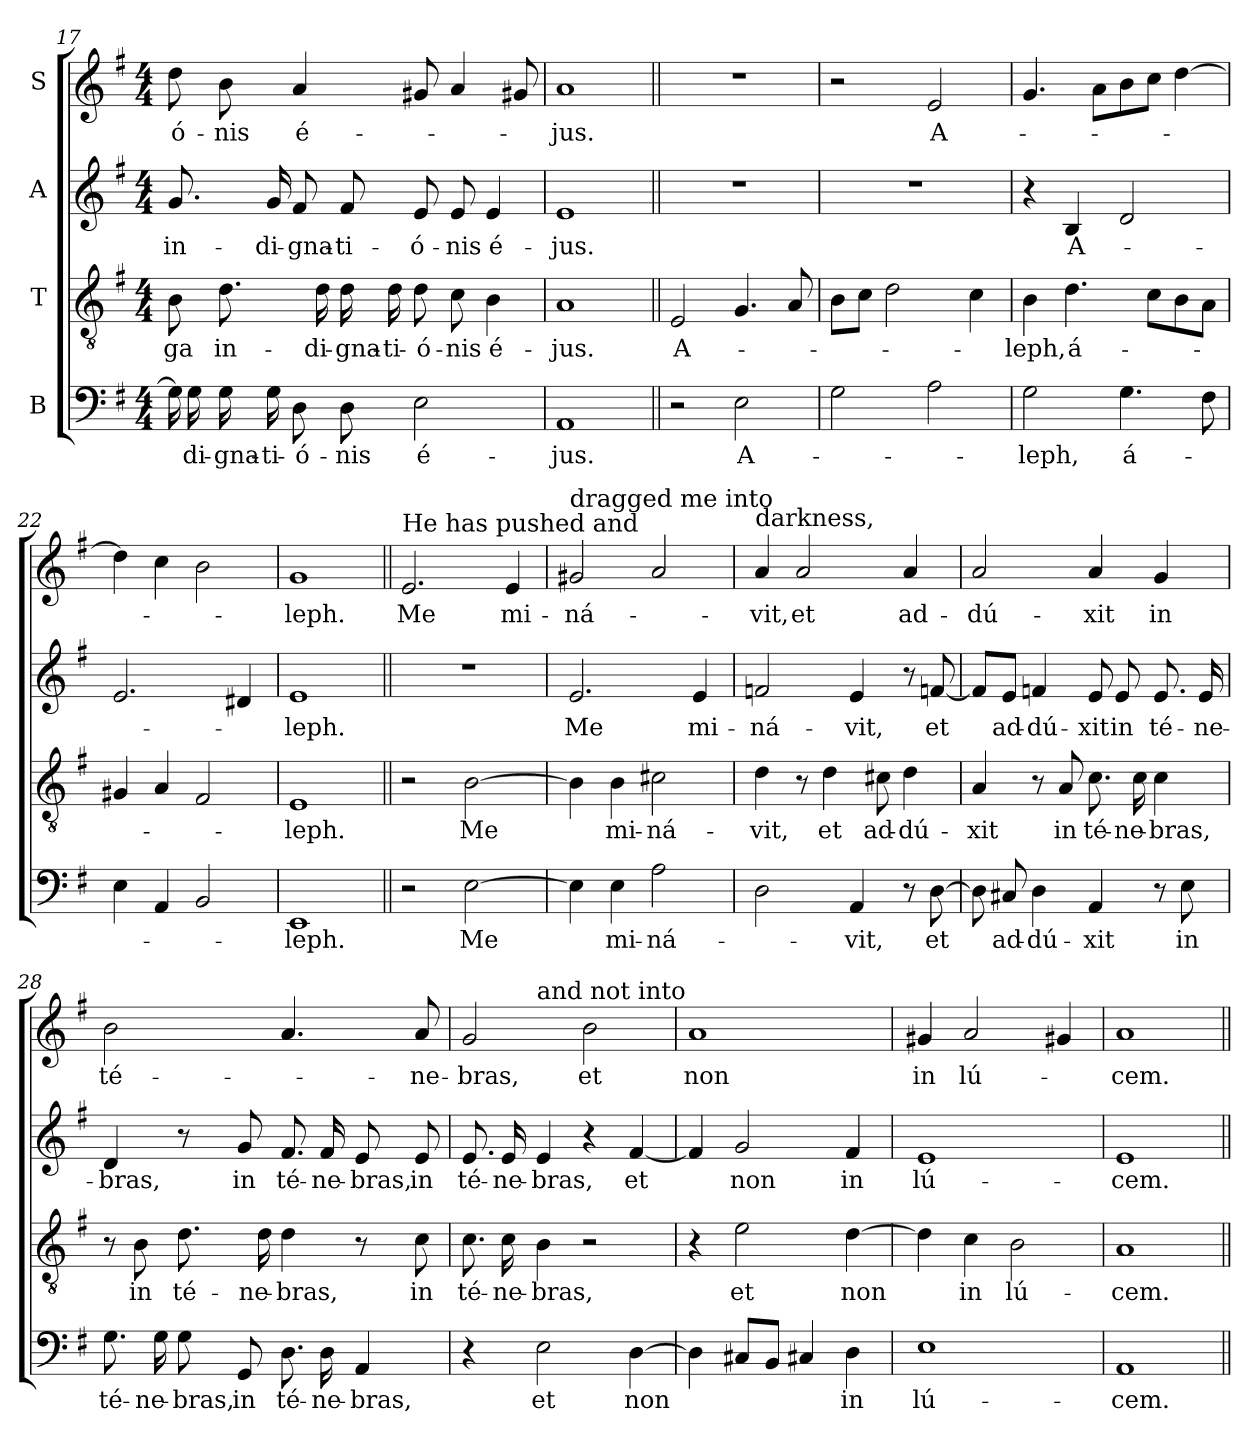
**kern	**text	**kern	**text	**kern	**text	**kern	**text
*part4	*part4	*part3	*part3	*part2	*part2	*part1	*part1
*staff4	*staff4	*staff3	*staff3	*staff2	*staff2	*staff1	*staff1
*I"B	*	*I"T	*	*I"A	*	*I"S	*
*clefF4	*	*clefGv2	*	*clefG2	*	*clefG2	*
*k[f#]	*	*k[f#]	*	*k[f#]	*	*k[f#]	*
*G:	*	*G:	*	*G:	*	*G:	*
*M4/4	*	*M4/4	*	*M4/4	*	*M4/4	*
=17	=17	=17	=17	=17	=17	=17	=17
!	!	!	!LO:LY:b	!	!LO:LY:b	!	!LO:LY:b
16G\]	.	8B\	-ga	8.g/	in-	8dd\	-ó-
!	!LO:LY:b	!	!	!	!	!	!
16G\	-di-	.	.	.	.	.	.
!	!LO:LY:b	!	!LO:LY:b	!	!	!	!LO:LY:b
16G\	-gna-	8.d\	in-	.	.	8b\	-nis
!	!LO:LY:b	!	!	!	!LO:LY:b	!	!
16G\	-ti-	.	.	16g/	-di-	.	.
!	!LO:LY:b	!	!	!	!LO:LY:b	!	!LO:LY:b
8D\	-ó-	.	.	8f#/	-gna-	4a/	é-
!	!	!	!LO:LY:b	!	!	!	!
.	.	16d\	-di-	.	.	.	.
!	!LO:LY:b	!	!LO:LY:b	!	!LO:LY:b	!	!
8D\	-nis	16d\	-gna-	8f#/	-ti-	.	.
!	!	!	!LO:LY:b	!	!	!	!
.	.	16d\	-ti-	.	.	.	.
!	!LO:LY:b	!	!LO:LY:b	!	!LO:LY:b	!	!
2E\	é-	8d\	-ó-	8e/	-ó-	8g#X/	.
!	!	!	!LO:LY:b	!	!LO:LY:b	!	!
.	.	8c\	-nis	8e/	-nis	4a/	.
!	!	!	!LO:LY:b	!	!LO:LY:b	!	!
.	.	4B\	é-	4e/	é-	.	.
.	.	.	.	.	.	8g#X/	.
!!LO:PB:g=z
=18	=18	=18	=18	=18	=18	=18	=18
!	!LO:LY:b	!	!LO:LY:b	!	!LO:LY:b	!	!LO:LY:b
1AA	-jus.	1A	-jus.	1e	-jus.	1a	-jus.
=19||	=19||	=19||	=19||	=19||	=19||	=19||	=19||
!	!	!	!LO:LY:b	!	!	!	!
2r	.	2E/	A-	1r	.	1r	.
!	!LO:LY:b	!	!	!	!	!	!
2E\	A-	4.G/	.	.	.	.	.
.	.	8A/	.	.	.	.	.
=20	=20	=20	=20	=20	=20	=20	=20
2G\	.	8B\L	.	1r	.	2r	.
.	.	8c\J	.	.	.	.	.
.	.	2d\	.	.	.	.	.
!	!	!	!	!	!	!	!LO:LY:b
2A\	.	.	.	.	.	2e/	A-
.	.	4c\	.	.	.	.	.
=21	=21	=21	=21	=21	=21	=21	=21
!	!LO:LY:b	!	!LO:LY:b	!	!	!	!
2G\	-leph,	4B\	-leph,	4r	.	4.g/	.
!	!	!	!LO:LY:b	!	!LO:LY:b	!	!
.	.	4.d\	á-	4B/	A-	.	.
.	.	.	.	.	.	8a\L	.
!	!LO:LY:b	!	!	!	!	!	!
4.G\	á-	.	.	2d/	.	8b\	.
.	.	8c\L	.	.	.	8cc\J	.
.	.	8B\	.	.	.	[4dd\	.
8F#\	.	8A\J	.	.	.	.	.
=22	=22	=22	=22	=22	=22	=22	=22
4E\	.	4G#X/	.	2.e/	.	4dd\]	.
4AA/	.	4A/	.	.	.	4cc\	.
2BB/	.	2F#/	.	.	.	2b\	.
.	.	.	.	4d#X/	.	.	.
=23	=23	=23	=23	=23	=23	=23	=23
!	!LO:LY:b	!	!LO:LY:b	!	!LO:LY:b	!	!LO:LY:b
1EE	-leph.	1E	-leph.	1e	-leph.	1g	-leph.
!!LO:LB:g=z
=24||	=24||	=24||	=24||	=24||	=24||	=24||	=24||
!	!	!	!	!	!	!LO:TX:a:t=He has pushed and	!
!	!	!	!	!	!	!	!LO:LY:b
2r	.	2r	.	1r	.	2.e/	Me
!	!LO:LY:b	!	!LO:LY:b	!	!	!	!
[2E\	Me	[2B\	Me	.	.	.	.
!	!	!	!	!	!	!	!LO:LY:b
.	.	.	.	.	.	4e/	mi-
=25	=25	=25	=25	=25	=25	=25	=25
!	!	!	!	!	!	!LO:TX:a:t=dragged me into	!
!	!	!	!	!	!LO:LY:b	!	!LO:LY:b
4E\]	.	4B\]	.	2.e/	Me	2g#X/	-ná-
!	!LO:LY:b	!	!LO:LY:b	!	!	!	!
4E\	mi-	4B\	mi-	.	.	.	.
!	!LO:LY:b	!	!LO:LY:b	!	!	!	!
2A\	-ná-	2c#X\	-ná-	.	.	2a/	.
!	!	!	!	!	!LO:LY:b	!	!
.	.	.	.	4e/	mi-	.	.
=26	=26	=26	=26	=26	=26	=26	=26
!	!	!	!	!	!	!LO:TX:a:t=darkness,	!
!	!	!	!LO:LY:b	!	!LO:LY:b	!	!LO:LY:b
2D\	.	4d\	-vit,	2fn/	-ná-	4a/	-vit,
!	!	!	!	!	!	!	!LO:LY:b
.	.	8r	.	.	.	2a/	et
!	!	!	!LO:LY:b	!	!	!	!
.	.	4d\	et	.	.	.	.
!	!LO:LY:b	!	!	!	!LO:LY:b	!	!
4AA/	-vit,	.	.	4e/	-vit,	.	.
!	!	!	!LO:LY:b	!	!	!	!
.	.	8c#X\	ad-	.	.	.	.
!	!	!	!LO:LY:b	!	!	!	!LO:LY:b
8r	.	4d\	-dú-	8r	.	4a/	ad-
!	!LO:LY:b	!	!	!	!LO:LY:b	!	!
[8D\	et	.	.	[8fn/	et	.	.
=27	=27	=27	=27	=27	=27	=27	=27
!	!	!	!LO:LY:b	!	!	!	!LO:LY:b
8D\]	.	4A/	-xit	8f/L]	.	2a/	-dú-
!	!LO:LY:b	!	!	!	!LO:LY:b	!	!
8C#X/	ad-	.	.	8e/J	ad-	.	.
!	!LO:LY:b	!	!	!	!LO:LY:b	!	!
4D\	-dú-	8r	.	4fn/	-dú-	.	.
!	!	!	!LO:LY:b	!	!	!	!
.	.	8A/	in	.	.	.	.
!	!LO:LY:b	!	!LO:LY:b	!	!LO:LY:b	!	!LO:LY:b
4AA/	-xit	8.c\	té-	8e/	-xit	4a/	-xit
!	!	!	!	!	!LO:LY:b	!	!
.	.	.	.	8e/	in	.	.
!	!	!	!LO:LY:b	!	!	!	!
.	.	16c\	-ne-	.	.	.	.
!	!	!	!LO:LY:b	!	!LO:LY:b	!	!LO:LY:b
8r	.	4c\	-bras,	8.e/	té-	4g/	in
!	!LO:LY:b	!	!	!	!	!	!
8E\	in	.	.	.	.	.	.
!	!	!	!	!	!LO:LY:b	!	!
.	.	.	.	16e/	-ne-	.	.
!!LO:PB:g=z
=28	=28	=28	=28	=28	=28	=28	=28
!	!LO:LY:b	!	!	!	!LO:LY:b	!	!LO:LY:b
8.G\	té-	8r	.	4d/	-bras,	2b\	té-
!	!	!	!LO:LY:b	!	!	!	!
.	.	8B\	in	.	.	.	.
!	!LO:LY:b	!	!	!	!	!	!
16G\	-ne-	.	.	.	.	.	.
!	!LO:LY:b	!	!LO:LY:b	!	!	!	!
8G\	-bras,	8.d\	té-	8r	.	.	.
!	!LO:LY:b	!	!	!	!LO:LY:b	!	!
8GG/	in	.	.	8g/	in	.	.
!	!	!	!LO:LY:b	!	!	!	!
.	.	16d\	-ne-	.	.	.	.
!	!LO:LY:b	!	!LO:LY:b	!	!LO:LY:b	!	!
8.D\	té-	4d\	-bras,	8.f#/	té-	4.a/	.
!	!LO:LY:b	!	!	!	!LO:LY:b	!	!
16D\	-ne-	.	.	16f#/	-ne-	.	.
!	!LO:LY:b	!	!	!	!LO:LY:b	!	!
4AA/	-bras,	8r	.	8e/	-bras,	.	.
!	!	!	!LO:LY:b	!	!LO:LY:b	!	!LO:LY:b
.	.	8c\	in	8e/	in	8a/	-ne-
=29	=29	=29	=29	=29	=29	=29	=29
!	!	!	!LO:LY:b	!	!LO:LY:b	!	!LO:LY:b
*	*	*	*	*	*	*^	*
4r	.	8.c\	té-	8.e/	té-	2g/	4ryy	-bras,
!	!	!	!LO:LY:b	!	!LO:LY:b	!	!	!
.	.	16c\	-ne-	16e/	-ne-	.	.	.
!	!	!	!	!	!	!	!LO:TX:a:t=and not into	!
!	!LO:LY:b	!	!LO:LY:b	!	!LO:LY:b	!	!	!
2E\	et	4B\	-bras,	4e/	-bras,	.	2.ryy	.
!	!	!	!	!	!	!	!	!LO:LY:b
.	.	2r	.	4r	.	2b\	.	et
!	!LO:LY:b	!	!	!	!LO:LY:b	!	!	!
[4D\	non	.	.	[4f#/	et	.	.	.
=30	=30	=30	=30	=30	=30	=30	=30	=30
!	!	!	!	!	!	!LO:TX:a:t=light.	!	!
!	!	!	!	!	!	!	!	!LO:LY:b
*	*	*	*	*	*	*v	*v	*
4D\]	.	4r	.	4f#/]	.	1a	non
!	!	!	!LO:LY:b	!	!LO:LY:b	!	!
8C#X/L	.	2e\	et	2g/	non	.	.
8BB/J	.	.	.	.	.	.	.
4C#X/	.	.	.	.	.	.	.
!	!LO:LY:b	!	!LO:LY:b	!	!LO:LY:b	!	!
4D\	in	[4d\	non	4f#/	in	.	.
=31	=31	=31	=31	=31	=31	=31	=31
!	!LO:LY:b	!	!	!	!LO:LY:b	!	!LO:LY:b
1E	lú-	4d\]	.	1e	lú-	4g#X/	in
!	!	!	!LO:LY:b	!	!	!	!LO:LY:b
.	.	4c\	in	.	.	2a/	lú-
!	!	!	!LO:LY:b	!	!	!	!
.	.	2B\	lú-	.	.	.	.
.	.	.	.	.	.	4g#X/	.
=32	=32	=32	=32	=32	=32	=32	=32
!	!LO:LY:b	!	!LO:LY:b	!	!LO:LY:b	!	!LO:LY:b
1AA	-cem.	1A	-cem.	1e	-cem.	1a	-cem.
=||	=||	=||	=||	=||	=||	=||	=||
*-	*-	*-	*-	*-	*-	*-	*-
